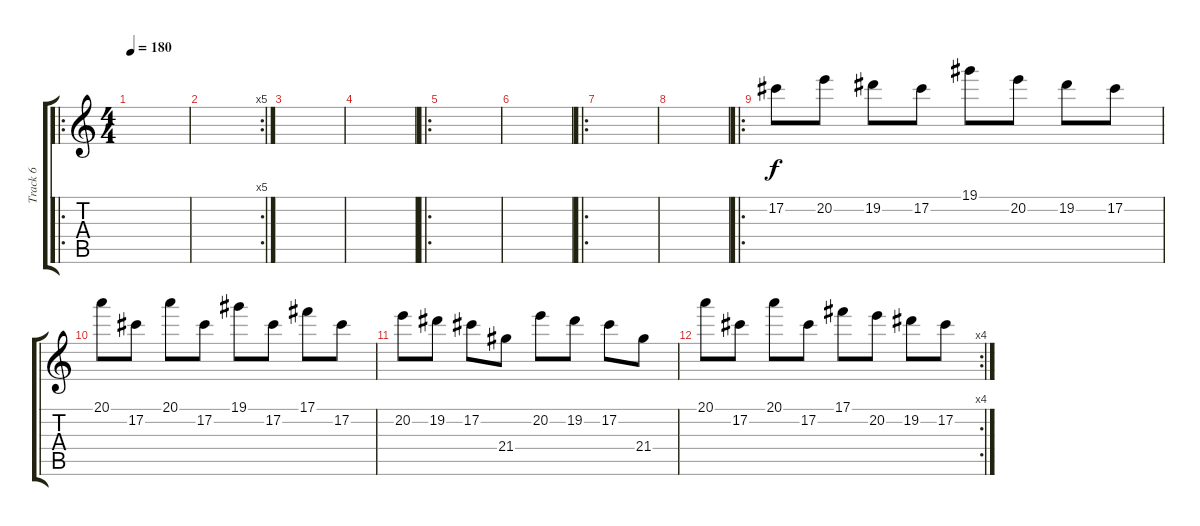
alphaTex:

\track ("Track 6" "Track 6") {instrument overdrivenguitar}
\staff {score tabs}
\tuning (Db4 Ab3 E3 B2 Gb2 B1) {hide}
\ro
\ts (4 4)
\tempo 180
\clef g2
\ks c
|
\rc 5
|
|
|
\ro
|
|
\ro
|
|
\ro
17.2.8 20.2.8 19.2.8 17.2.8 19.1.8 20.2.8 19.2.8 17.2.8 |
20.1.8 17.2.8 20.1.8 17.2.8 19.1.8 17.2.8 17.1.8 17.2.8 |
20.2.8 19.2.8 17.2.8 21.4.8 20.2.8 19.2.8 17.2.8 21.4.8 |
\rc 4
20.1.8 17.2.8 20.1.8 17.2.8 17.1.8 20.2.8 19.2.8 17.2.8
